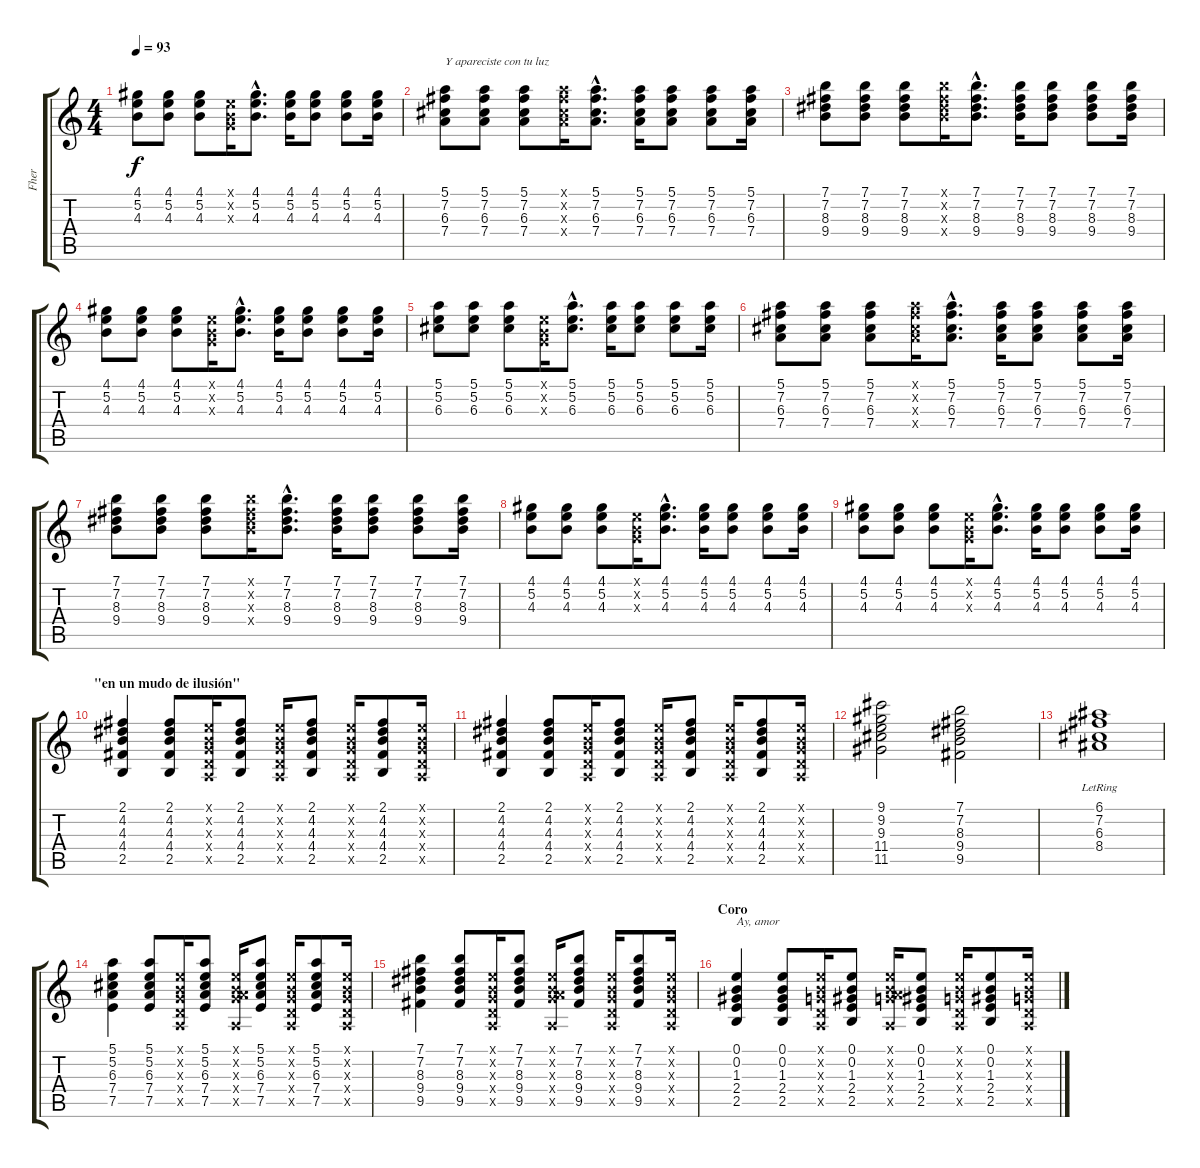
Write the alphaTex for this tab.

\track ("Fher" "Fher") {instrument acousticguitarsteel}
\staff {score tabs}
\tuning (E4 B3 G3 D3 A2 E2) {hide}
\ts (4 4)
\tempo 93
\clef g2
\ks c
(4.1 5.2 4.3).8{dy f} (4.1 5.2 4.3).8 (4.1 5.2 4.3).8 (0.1{x} 0.2{x} 0.3{x}).16 (4.1{hac} 5.2{hac} 4.3{hac}).8{d} (4.1 5.2 4.3).16 (4.1 5.2 4.3).8 (4.1 5.2 4.3).8 (4.1 5.2 4.3).16 |
(5.1 7.2 6.3 7.4).8{txt "Y apareciste con tu luz"} (5.1 7.2 6.3 7.4).8 (5.1 7.2 6.3 7.4).8 (5.1{x} 7.2{x} 6.3{x} 7.4{x}).16 (5.1{hac} 7.2{hac} 6.3{hac} 7.4{hac}).8{d} (5.1 7.2 6.3 7.4).16 (5.1 7.2 6.3 7.4).8 (5.1 7.2 6.3 7.4).8 (5.1 7.2 6.3 7.4).16 |
(7.1 7.2 8.3 9.4).8 (7.1 7.2 8.3 9.4).8 (7.1 7.2 8.3 9.4).8 (7.1{x} 7.2{x} 8.3{x} 9.4{x}).16 (7.1{hac} 7.2{hac} 8.3{hac} 9.4{hac}).8{d} (7.1 7.2 8.3 9.4).16 (7.1 7.2 8.3 9.4).8 (7.1 7.2 8.3 9.4).8 (7.1 7.2 8.3 9.4).16 |
(4.1 5.2 4.3).8 (4.1 5.2 4.3).8 (4.1 5.2 4.3).8 (0.1{x} 0.2{x} 0.3{x}).16 (4.1{hac} 5.2{hac} 4.3{hac}).8{d} (4.1 5.2 4.3).16 (4.1 5.2 4.3).8 (4.1 5.2 4.3).8 (4.1 5.2 4.3).16 |
(5.1 5.2 6.3).8 (5.1 5.2 6.3).8 (5.1 5.2 6.3).8 (0.1{x} 0.2{x} 0.3{x}).16 (5.1{hac} 5.2{hac} 6.3{hac}).8{d} (5.1 5.2 6.3).16 (5.1 5.2 6.3).8 (5.1 5.2 6.3).8 (5.1 5.2 6.3).16 |
(5.1 7.2 6.3 7.4).8 (5.1 7.2 6.3 7.4).8 (5.1 7.2 6.3 7.4).8 (5.1{x} 7.2{x} 6.3{x} 7.4{x}).16 (5.1{hac} 7.2{hac} 6.3{hac} 7.4{hac}).8{d} (5.1 7.2 6.3 7.4).16 (5.1 7.2 6.3 7.4).8 (5.1 7.2 6.3 7.4).8 (5.1 7.2 6.3 7.4).16 |
(7.1 7.2 8.3 9.4).8 (7.1 7.2 8.3 9.4).8 (7.1 7.2 8.3 9.4).8 (7.1{x} 7.2{x} 8.3{x} 9.4{x}).16 (7.1{hac} 7.2{hac} 8.3{hac} 9.4{hac}).8{d} (7.1 7.2 8.3 9.4).16 (7.1 7.2 8.3 9.4).8 (7.1 7.2 8.3 9.4).8 (7.1 7.2 8.3 9.4).16 |
(4.1 5.2 4.3).8 (4.1 5.2 4.3).8 (4.1 5.2 4.3).8 (0.1{x} 0.2{x} 0.3{x}).16 (4.1{hac} 5.2{hac} 4.3{hac}).8{d} (4.1 5.2 4.3).16 (4.1 5.2 4.3).8 (4.1 5.2 4.3).8 (4.1 5.2 4.3).16 |
(4.1 5.2 4.3).8 (4.1 5.2 4.3).8 (4.1 5.2 4.3).8 (0.1{x} 0.2{x} 0.3{x}).16 (4.1{hac} 5.2{hac} 4.3{hac}).8{d} (4.1 5.2 4.3).16 (4.1 5.2 4.3).8 (4.1 5.2 4.3).8 (4.1 5.2 4.3).16 |
\section ("" "\"en un mudo de ilusión\"")
(2.1 4.2 4.3 4.4 2.5).4 (2.1 4.2 4.3 4.4 2.5).8 (0.1{x} 0.2{x} 0.3{x} 0.4{x} 0.5{x}).16 (2.1 4.2 4.3 4.4 2.5).8 (0.1{x} 0.2{x} 0.3{x} 0.4{x} 0.5{x}).16 (2.1 4.2 4.3 4.4 2.5).8 (0.1{x} 0.2{x} 0.3{x} 0.4{x} 0.5{x}).16 (2.1 4.2 4.3 4.4 2.5).8 (0.1{x} 0.2{x} 0.3{x} 0.4{x} 0.5{x}).16 |
(2.1 4.2 4.3 4.4 2.5).4 (2.1 4.2 4.3 4.4 2.5).8 (0.1{x} 0.2{x} 0.3{x} 0.4{x} 0.5{x}).16 (2.1 4.2 4.3 4.4 2.5).8 (0.1{x} 0.2{x} 0.3{x} 0.4{x} 0.5{x}).16 (2.1 4.2 4.3 4.4 2.5).8 (0.1{x} 0.2{x} 0.3{x} 0.4{x} 0.5{x}).16 (2.1 4.2 4.3 4.4 2.5).8 (0.1{x} 0.2{x} 0.3{x} 0.4{x} 0.5{x}).16 |
(9.1 9.2 9.3 11.4 11.5).2 (7.1 7.2 8.3 9.4 9.5).2 |
(6.1{lr} 7.2{lr} 6.3{lr} 8.4{lr}).1 |
(5.1 5.2 6.3 7.4 7.5).4 (5.1 5.2 6.3 7.4 7.5).8 (0.1{x} 0.2{x} 0.3{x} 0.4{x} 0.5{x}).16 (5.1 5.2 6.3 7.4 7.5).8 (0.1{x} 0.2{x} 0.3{x} 7.4{x} 0.5{x}).16 (5.1 5.2 6.3 7.4 7.5).8 (0.1{x} 0.2{x} 0.3{x} 0.4{x} 0.5{x}).16 (5.1 5.2 6.3 7.4 7.5).8 (0.1{x} 0.2{x} 0.3{x} 0.4{x} 0.5{x}).16 |
(7.1 7.2 8.3 9.4 9.5).4 (7.1 7.2 8.3 9.4 9.5).8 (0.1{x} 0.2{x} 0.3{x} 0.4{x} 0.5{x}).16 (7.1 7.2 8.3 9.4 9.5).8 (0.1{x} 0.2{x} 0.3{x} 7.4{x} 0.5{x}).16 (7.1 7.2 8.3 9.4 9.5).8 (0.1{x} 0.2{x} 0.3{x} 0.4{x} 0.5{x}).16 (7.1 7.2 8.3 9.4 9.5).8 (0.1{x} 0.2{x} 0.3{x} 0.4{x} 0.5{x}).16 |
\section ("" "Coro")
(0.1 0.2 1.3 2.4 2.5).4{txt "Ay, amor"} (0.1 0.2 1.3 2.4 2.5).8 (0.1{x} 0.2{x} 0.3{x} 0.4{x} 0.5{x}).16 (0.1 0.2 1.3 2.4 2.5).8 (0.1{x} 0.2{x} 0.3{x} 7.4{x} 0.5{x}).16 (0.1 0.2 1.3 2.4 2.5).8 (0.1{x} 0.2{x} 0.3{x} 0.4{x} 0.5{x}).16 (0.1 0.2 1.3 2.4 2.5).8 (0.1{x} 0.2{x} 0.3{x} 0.4{x} 0.5{x}).16
